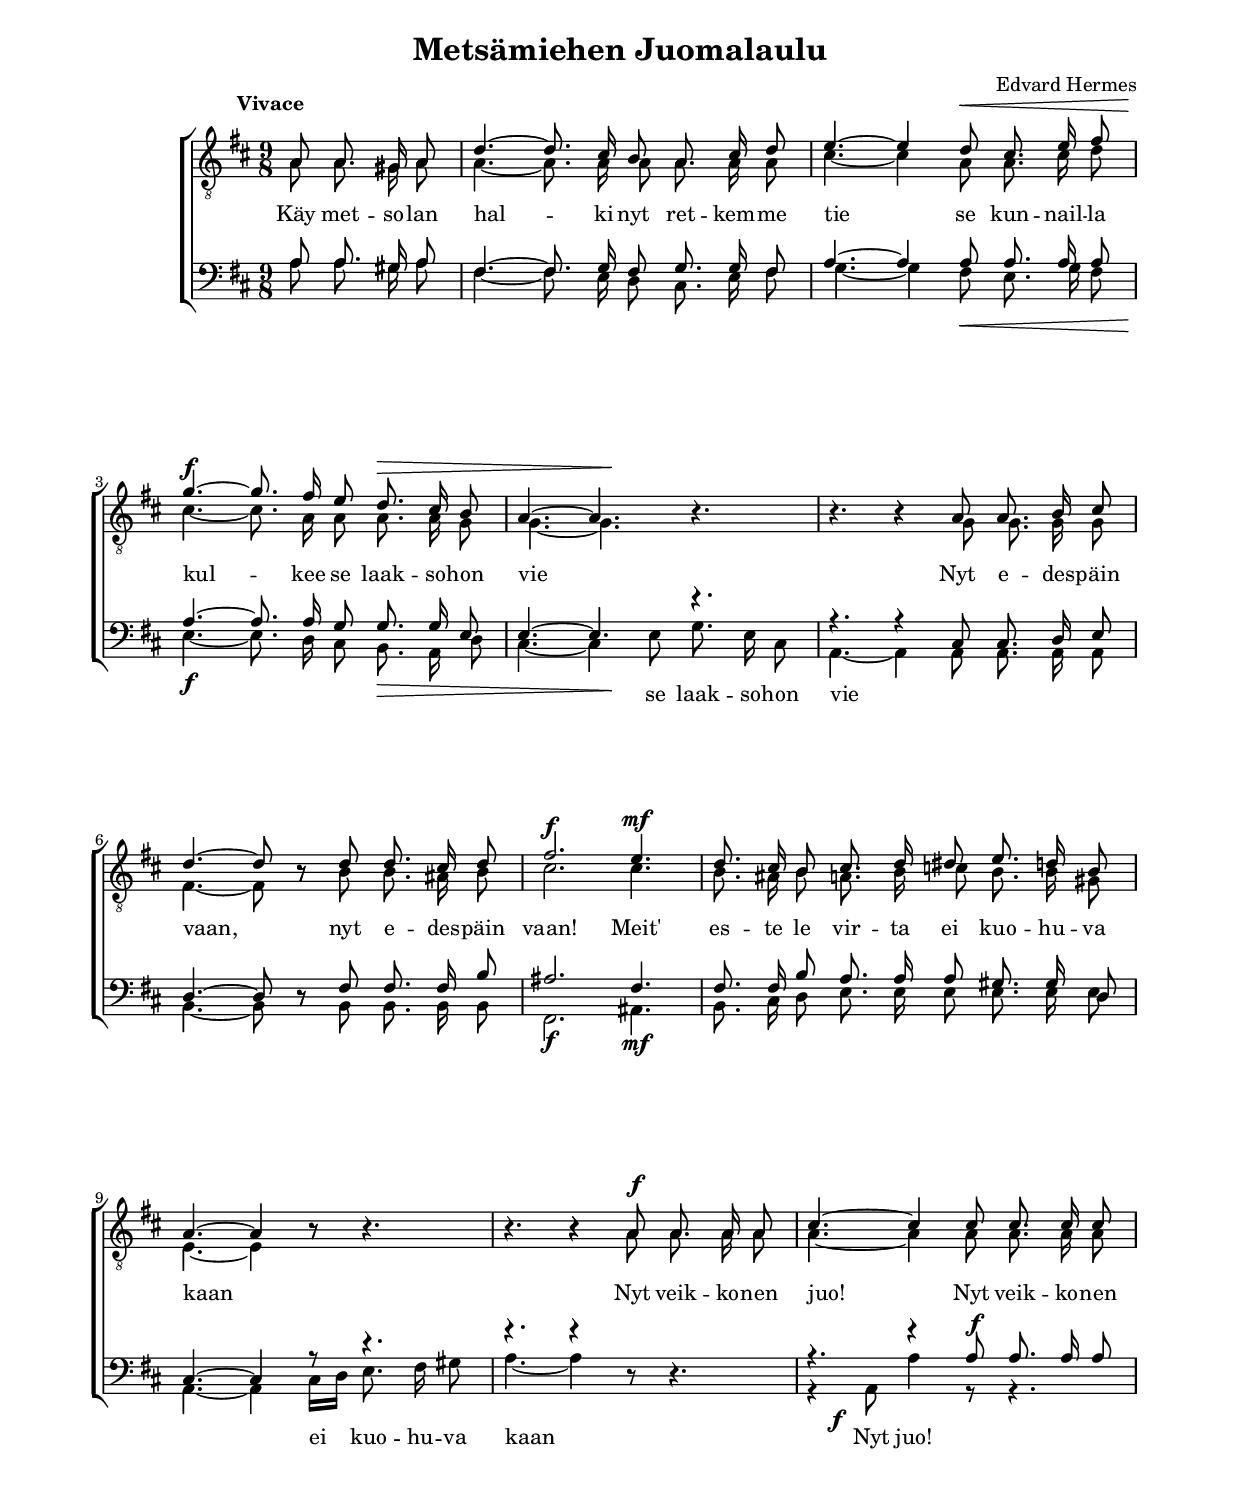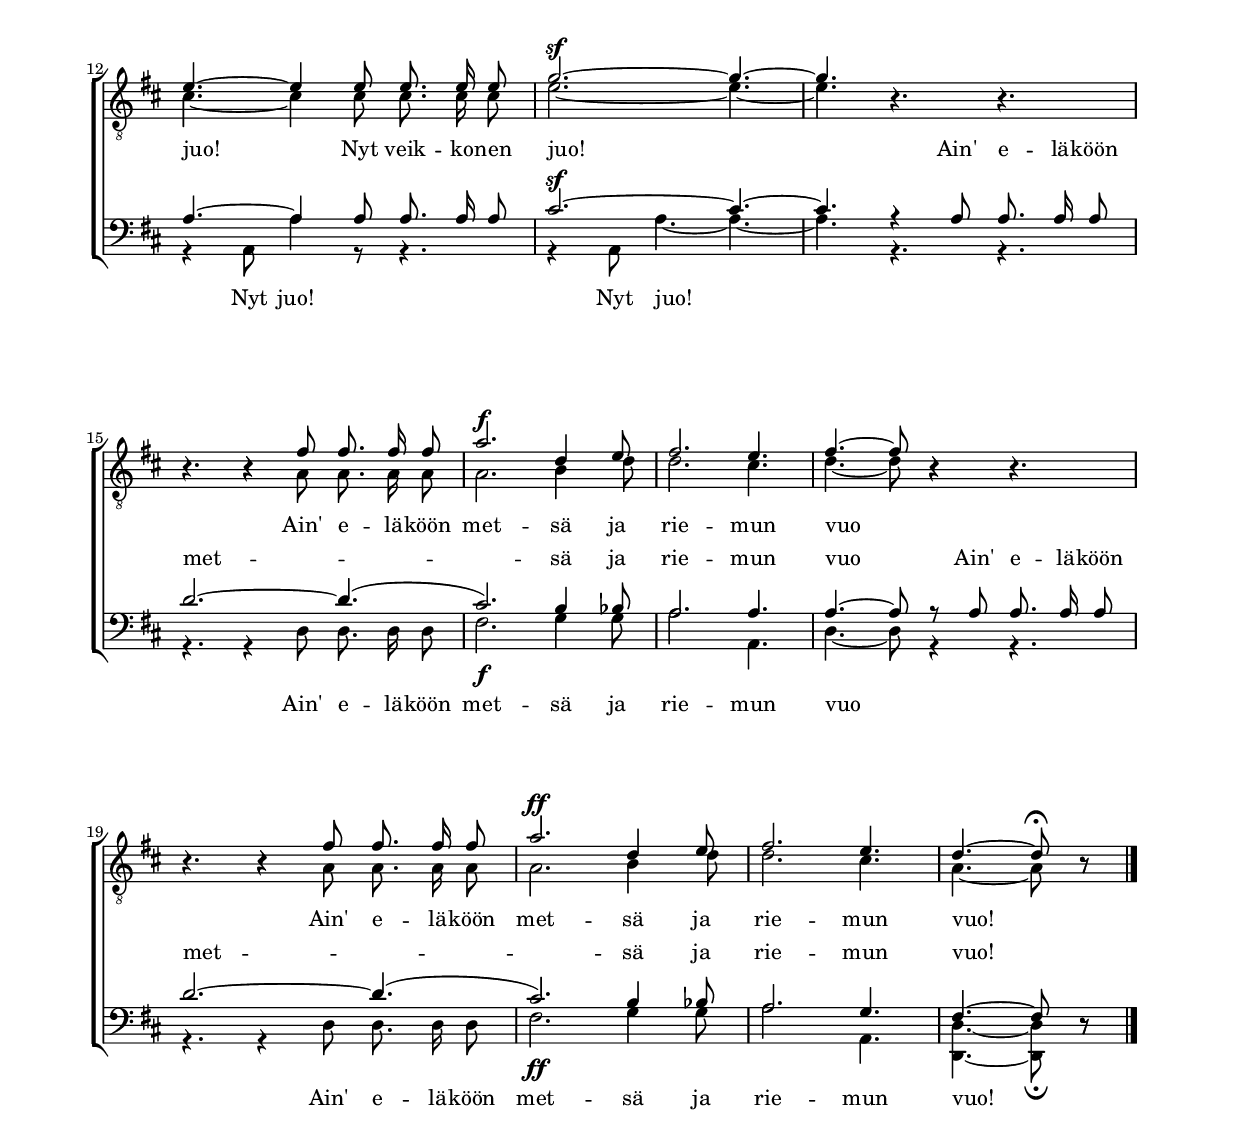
% LilyBin
\version "2.22.2"

\include "../../Include/midiVolume.ly"
\include "../../Include/copyright.ly"
\include "../../Include/customPaper.ly"

\bookOutputName "MetsamiehenJuomalaulu"
\pageHeader

global = {
	\time 9/8
	\key d \major
}

systemUp = \relative c' {
	\autoBeamOff
	\partial 2
	\override DynamicLineSpanner.staff-padding = #3

	s2 |

	s4. s4. s4. |
	s4. s4 s8\< s4. |
	s4.\f s4. s4.\> |
	s4. s4.\! s4. |

	s4. s4. s4. |
	s4. s4. s4. |
	s4.\f s4. s4.\mf |
	s4. s4. s4. |

	s4. s4. s4. |
	s4. s4 s8\f s4. |
	s4. s4. s4. |
	s4. s4. s4. |

	s4.\sf s4. s4. |
	s4. s4. s4. |
	s4. s4. s4. |
	s4.\f s4. s4. |

	s4. s4. s4. |
	s4. s4. s4. |
	s4. s4. s4. |
	s4.\ff s4. s4. |

	s4. s4. s4. |
	s4. s4

 	\bar "|."
}

systemBone = \relative c' {
	\autoBeamOff
	\partial 2
	\override DynamicLineSpanner.staff-padding = #3

	s2 |

	\repeat unfold 10 { s4. s4. s4. | }

	s4. s4 s8\f s4. |
	s4. s4. s4. |
	s4.\sf s4. s4. |

}

systemBtwo = \relative c' {
	\autoBeamOff
	\partial 2
	\override DynamicLineSpanner.staff-padding = #3

	s2 |

	s4. s4. s4. |
	s4. s4 s8\< s4. | \break
	s4.\f s4. s4.\> |
	s4. s4.\! s4. |

	s4. s4. s4. | \break
	s4. s4. s4. |
	s4.\f s4. s4.\mf |
	s4. s4. s4. | \break

	s4. s4. s4. |
	s4. s4. s4. |
	s8 s4\f s4. s4. | \break
	s4. s4. s4. |

	s4. s4. s4. |
	s4. s4. s4. | \break
	s4. s4. s4. |
	s4.\f s4. s4. |

	s4. s4. s4. |
	s4. s4. s4. | \break
	s4. s4. s4. |
	s4.\ff s4. s4. |

	s4. s4. s4. |
	s4. s4

 	\bar "|."
}

tOne = \relative c' {
	\autoBeamOff
	\partial 2
	\override Voice.Rest #'staff-position = #0

	a8^\markup {  \translate #'(-6 . 3) \bold Vivace } a8. gis16 a8 |

	d4.~ d8. cis16 b8 a8. cis16 d8 |
	e4.~ e4 d8 cis8. e16 fis8 |
	g4.~ g8. fis16 e8 d8. cis16 b8 |
	a4.~ a4. s4. |

	s4. r4 a8 a8. b16 cis8 |
	d4.~ d8 r8 d8 d8. cis16 d8 |
	fis2. e4. |
	d8. cis16 b8 cis8. d16 dis8 e8. d16 b8 |

	a4.~ a4 r8 s4. |
	s4. r4 a8 a8. a16 a8 |
	cis4.~ cis4 cis8 cis8. cis16 cis8 |
	e4.~ e4 e8 e8. e16 e8 |

	g2.~ g4.~ |
	g4. s4. s4. |
	s4. r4 fis8 fis8. fis16 fis8 |
	a2. d,4 e8 |

	fis2. e4. |
	fis4.~ fis8 r4 s4. |
	s4. r4 fis8 fis8. fis16 fis8 |
	a2. d,4 e8 |

	fis2. e4. |
	d4.~ d8\fermata r8
}

tTwo = \relative c' {
	\autoBeamOff
	\partial 2
	\override Voice.Rest #'staff-position = #0

	a8 a8. gis16 a8 |

	a4.~ a8. a16 a8 a8. a16 a8 |
	cis4.~ cis4 a8 a8. cis16 d8 |
	cis4.~ cis8. a16 a8 a8. a16 g8 |
	g4.~ g4. r4. |

	r4. r4 g8 g8. g16 g8 |
	fis4.~ fis8 r8 b8 b8. ais16 b8 |
	cis2. cis4. |
	b8. ais16 b8 a8. b16 c8 b8. b16 gis8 |

	e4.~ e4 r8 r4. |
	r4. r4 a8 a8. a16 a8 |
	a4.~ a4 a8 a8. a16 a8 |
	cis4.~ cis4 cis8 cis8. cis16 cis8 |

	e2.~ e4.~ |
	e4. r4. r4. |
	r4. r4 a,8 a8. a16 a8 |
	a2. b4 d8 |

	d2. cis4. |
	d4.~ d8 r4 r4. |
	r4. r4 a8 a8. a16 a8 |
	a2. b4 d8 |

	d2. cis4. |
	a4.~ a8 r8
}

bOne = \relative c' {
	\autoBeamOff
	\partial 2

	a8 a8. gis16 a8 |

	fis4.~ fis8. g16 fis8 g8. g16 fis8 |
	a4.~ a4 a8 a8. a16 a8 |
	a4.~ a8. a16 g8 g8. g16 e8 |
	e4.~ e4. r4. |

	r4. r4 cis8 cis8. d16 e8 |
	d4.~ d8  \once	\override Voice.Rest #'staff-position = #0 r8 fis8 fis8. fis16 b8 |
	ais2. fis4. |
	fis8. fis16 b8 a8. a16 a8 gis8. gis16 d8 |

	cis4.~ cis4 r8 r4. |
	r4. r4 s8 \once	\override Voice.Rest #'staff-position = #0 r4. |
	r4. r4 a'8 a8. a16 a8 |
	a4.~ a4 a8 a8. a16 a8 |

	cis2.~ cis4.~ |
	cis4. r4 a8 a8. a16 a8 |
	d2.~ d4.( |
	cis2.) b4 bes8 |

	a2. a4. |
	a4.~ a8 r8 a8 a8. a16 a8 |
	d2.~ d4.( |
	cis2.) b4 bes8 |

	a2. g4. |
	fis4.~ fis8  \once	\override Voice.Rest #'staff-position = #0 r8
}

bTwo = \relative c' {
	\autoBeamOff
	\partial 2
%	\override Voice.Rest #'staff-position = #0

	a8 a8. gis16 a8 |

	fis4.~ fis8. e16 d8 cis8. e16 fis8 |
	g4.~ g4 fis8 e8. g16 fis8 |
	e4.~ e8. d16 cis8 b8. a16 d8 |
	cis4.~ cis4 e8 g8. e16 cis8 |

	a4.~ a4 a8 a8. a16 a8 |
	b4.~ b8  \once	\override Voice.Rest #'staff-position = #0 r8 b8 b8. b16 b8 |
	fis2. ais4. |
	b8. cis16 d8 e8. e16 e8 e8. e16 e8 |

	a,4.~ a4 cis16[ d16] e8. fis16 gis8 |
	a4.~ a4 \once	\override Voice.Rest #'staff-position = #0 r8 s4. |
	r4 a,8 a'4 r8 r4. |
	r4 a,8 a'4 r8 r4. |

	r4 a,8 a'4.~ a4.~ |
	a4. r4. r4. |
	r4. r4 d,8 d8. d16 d8 |
	fis2. g4 g8 |

	a2. a,4. |
	d4.~ d8 r4 r4. |
	r4. r4 d8 d8. d16 d8 |
	fis2. g4 g8 |

	a2. a,4. |
	<d d,>4.~ <d d,>8\fermata  \once	\override Voice.Rest #'staff-position = #0 r8
}

tOneLyricOne = \lyricmode {
	Käy met -- so -- lan hal -- ki nyt ret -- kem -- me tie
	se kun -- nail -- la kul -- kee se laak -- so -- hon vie

	Nyt e -- des -- päin vaan, nyt e -- des -- päin vaan!
	Meit' es -- te le vir -- ta ei kuo -- hu -- va kaan

	Nyt veik -- ko -- nen juo!
	Nyt veik -- ko -- nen juo!
	Nyt veik -- ko -- nen juo!

	Ain' e -- lä -- köön met -- sä ja rie -- mun vuo
	Ain' e -- lä -- köön met -- sä ja rie -- mun vuo!
}

bTwoLyricOne = \lyricmode {

	\repeat unfold 22 { \skip 1}

	se laak -- so -- hon vie

	\repeat unfold 21 { \skip 1}

	ei kuo -- hu -- va kaan

	Nyt juo!
	Nyt juo!
	Nyt juo!

	Ain' e -- lä -- köön met -- sä ja rie -- mun vuo
	Ain' e -- lä -- köön met -- sä ja rie -- mun vuo!
}

bOneLyricOne = \lyricmode {

	\repeat unfold 53 { \skip 1}

	Ain' e -- lä -- köön met -- sä ja rie -- mun vuo
	Ain' e -- lä -- köön met -- sä ja rie -- mun vuo!
}

\include "midi.ly"
\score { % centered <<

	\metsamiehenJoumalauluHeader

	\new ChoirStaff <<
		\new Staff <<
			\global
			\clef "treble_8"
			\new Voice = "system" <<
				\dynamicUp
				\systemUp
			>>
			\new Voice = "tOne" <<
				\voiceOne
				\tOne
			>>
			\new Voice = "tTwo" <<
				\voiceTwo
				\tTwo
			>>
		>>
		\new Lyrics  {
			\lyricsto "tOne"
			\tOneLyricOne
		}
		\new Staff = "staff" <<
			\global
			\clef "bass"
			\new Voice = "system" <<
				\dynamicDown
				\systemBtwo
			>>
			\new Voice = "system" <<
				\dynamicUp
				\systemBone
			>>
			\new Voice = "bOne" <<
				\voiceOne
				\bOne
			>>
			\new Voice = "bTwo" <<
				\voiceTwo
				\bTwo
			>>
		>>
		\new Lyrics  \with { alignAboveContext = "staff" }{
			\lyricsto "bOne"
			\bOneLyricOne
		}
		\new Lyrics  {
			\lyricsto "bTwo"
			\bTwoLyricOne
		}
	>>
}  % End score

